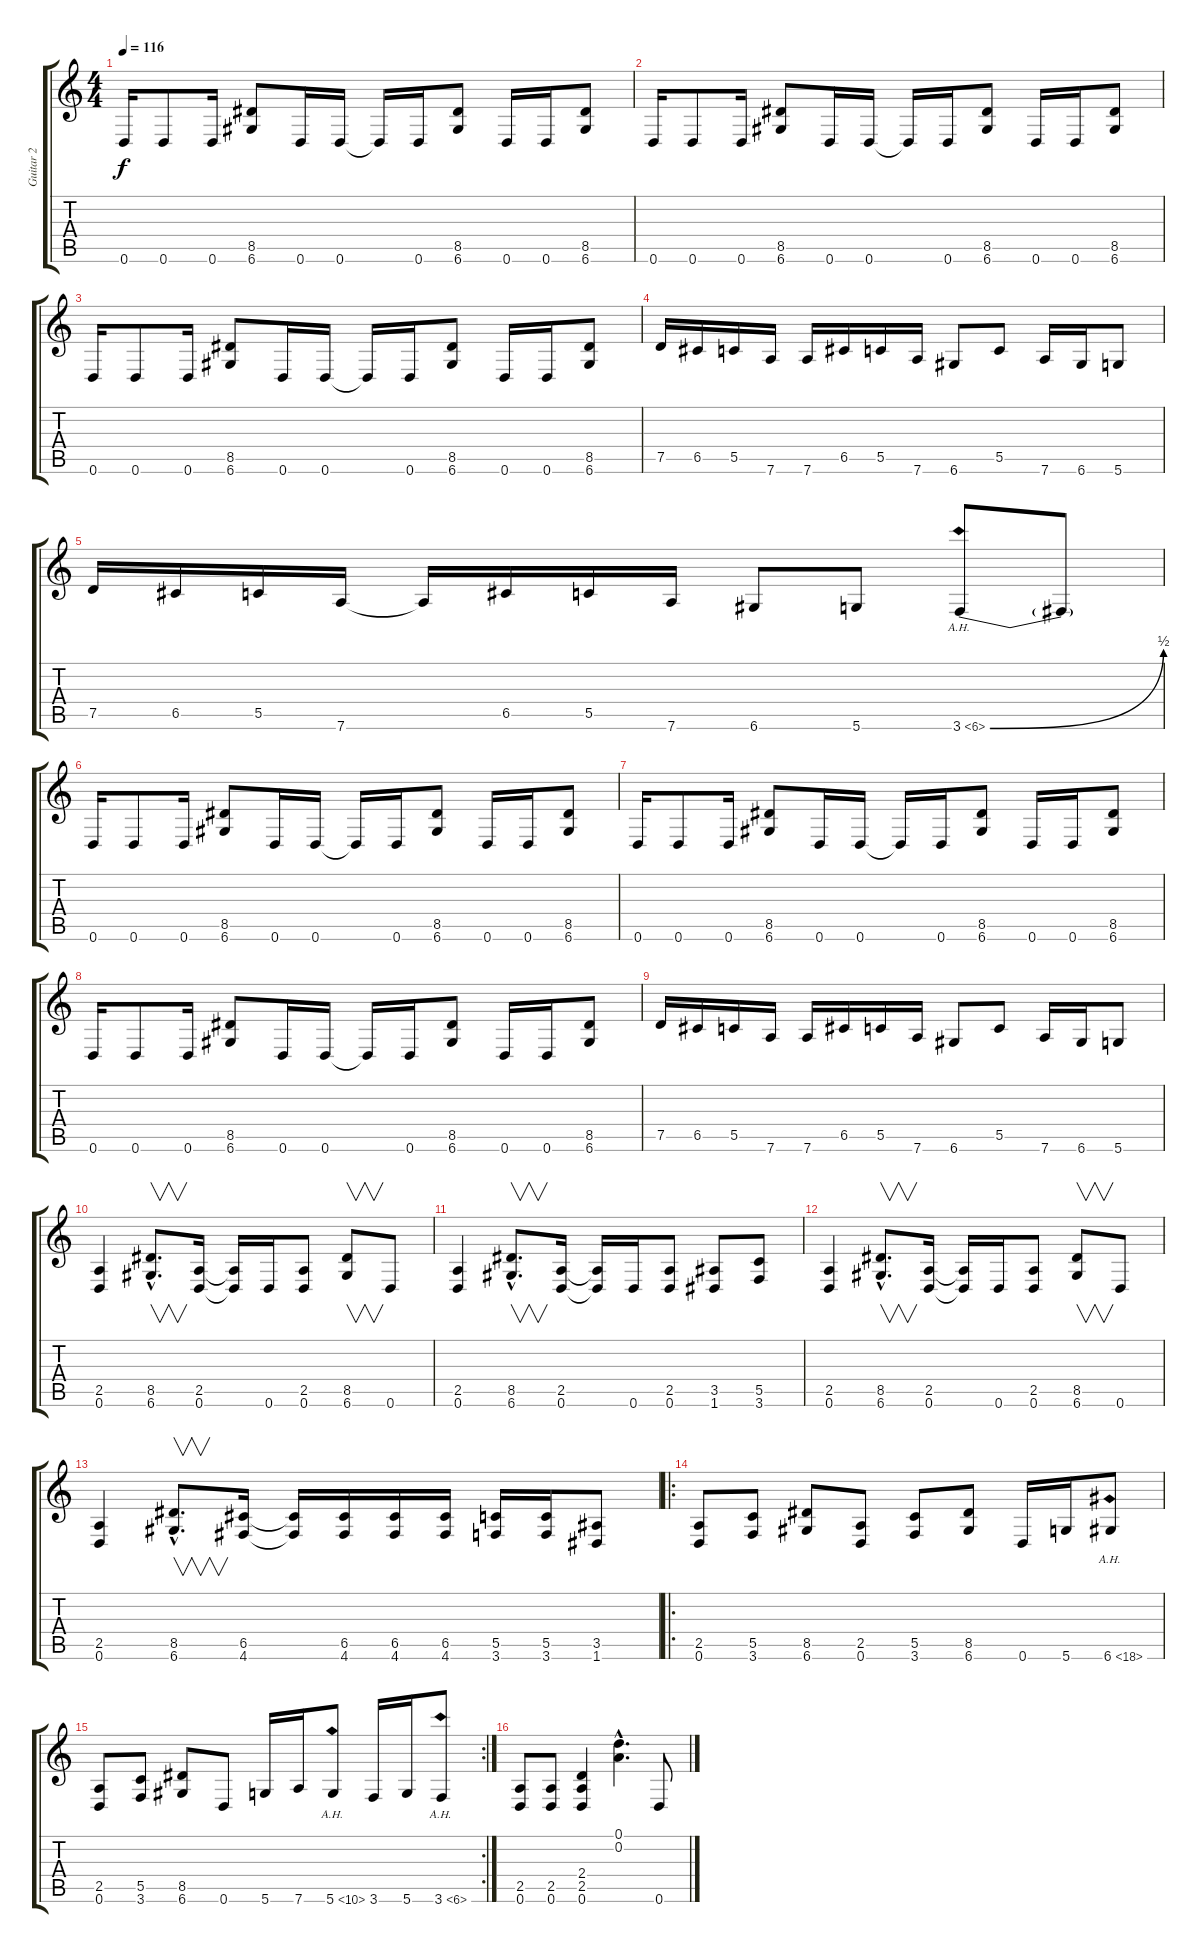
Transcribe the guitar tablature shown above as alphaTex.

\track ("Guitar 2" "Guitar 2") {instrument distortionguitar}
\staff {score tabs}
\tuning (D4 A3 F3 C3 G2 D2) {hide}
\ts (4 4)
\tempo 116
\clef g2
\ks c
0.6.16{dy f} 0.6.8 0.6.16 (8.5 6.6).8 0.6.16 0.6.16 0.6{t}.16 0.6.16 (8.5 6.6).8 0.6.16 0.6.16 (8.5 6.6).8 |
0.6.16 0.6.8 0.6.16 (8.5 6.6).8 0.6.16 0.6.16 0.6{t}.16 0.6.16 (8.5 6.6).8 0.6.16 0.6.16 (8.5 6.6).8 |
0.6.16 0.6.8 0.6.16 (8.5 6.6).8 0.6.16 0.6.16 0.6{t}.16 0.6.16 (8.5 6.6).8 0.6.16 0.6.16 (8.5 6.6).8 |
7.5.16 6.5.16 5.5.16 7.6.16 7.6.16 6.5.16 5.5.16 7.6.16 6.6.8 5.5.8 7.6.16 6.6.16 5.6.8 |
7.5.16 6.5.16 5.5.16 7.6.16 7.6{t}.16 6.5.16 5.5.16 7.6.16 6.6.8 5.6.8 3.6{be (bend 0 0 60 2) ah 3}.8 3.6{t}.8 |
0.6.16 0.6.8 0.6.16 (8.5 6.6).8 0.6.16 0.6.16 0.6{t}.16 0.6.16 (8.5 6.6).8 0.6.16 0.6.16 (8.5 6.6).8 |
0.6.16 0.6.8 0.6.16 (8.5 6.6).8 0.6.16 0.6.16 0.6{t}.16 0.6.16 (8.5 6.6).8 0.6.16 0.6.16 (8.5 6.6).8 |
0.6.16 0.6.8 0.6.16 (8.5 6.6).8 0.6.16 0.6.16 0.6{t}.16 0.6.16 (8.5 6.6).8 0.6.16 0.6.16 (8.5 6.6).8 |
7.5.16 6.5.16 5.5.16 7.6.16 7.6.16 6.5.16 5.5.16 7.6.16 6.6.8 5.5.8 7.6.16 6.6.16 5.6.8 |
(2.5 0.6).4 (8.5{hac} 6.6{hac}).8{v d} (2.5 0.6).16 (2.5{t} 0.6{t}).16 0.6.16 (2.5 0.6).8 (8.5 6.6).8{v} 0.6.8 |
(2.5 0.6).4 (8.5{hac} 6.6{hac}).8{v d} (2.5 0.6).16 (2.5{t} 0.6{t}).16 0.6.16 (2.5 0.6).8 (3.5 1.6).8 (5.5 3.6).8 |
(2.5 0.6).4 (8.5{hac} 6.6{hac}).8{v d} (2.5 0.6).16 (2.5{t} 0.6{t}).16 0.6.16 (2.5 0.6).8 (8.5 6.6).8{v} 0.6.8 |
(2.5 0.6).4 (8.5{hac} 6.6{hac}).8{v d} (6.5 4.6).16 (6.5{t} 4.6{t}).16 (6.5 4.6).16 (6.5 4.6).16 (6.5 4.6).16 (5.5 3.6).16 (5.5 3.6).16 (3.5 1.6).8 |
\ro
(2.5 0.6).8 (5.5 3.6).8 (8.5 6.6).8 (2.5 0.6).8 (5.5 3.6).8 (8.5 6.6).8 0.6.16 5.6.16 6.6{ah 12}.8 |
\rc 2
(2.5 0.6).8 (5.5 3.6).8 (8.5 6.6).8 0.6.8 5.6.16 7.6.16 5.6{ah 5}.8 3.6.16 5.6.16 3.6{ah 3}.8 |
(2.5 0.6).8 (2.5 0.6).8 (2.4 2.5 0.6).4 (0.1{hac} 0.2{hac}).4{d} 0.6.8
